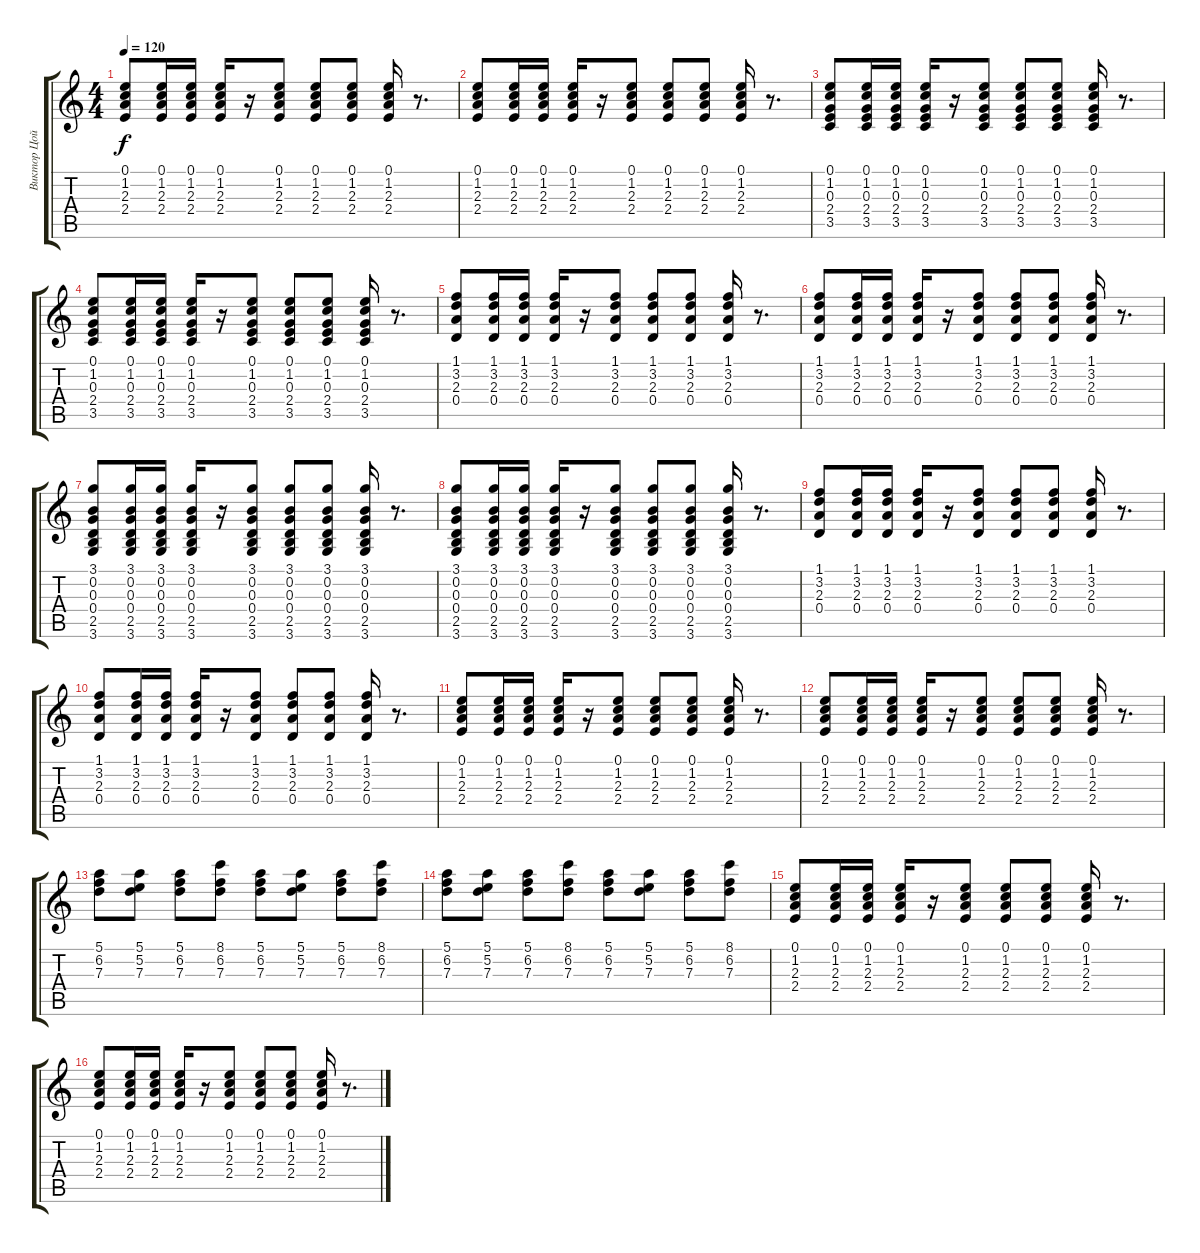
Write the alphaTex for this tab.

\track ("Виктор Цой (гитара)" "Виктор Цой") {instrument acousticguitarsteel}
\staff {score tabs}
\tuning (E4 B3 G3 D3 A2 E2) {hide}
\ts (4 4)
\tempo 120
\clef g2
\ks c
(0.1 1.2 2.3 2.4).8{dy f} (0.1 1.2 2.3 2.4).16 (0.1 1.2 2.3 2.4).16 (0.1 1.2 2.3 2.4).16 r.16 (0.1 1.2 2.3 2.4).8 (0.1 1.2 2.3 2.4).8 (0.1 1.2 2.3 2.4).8 (0.1 1.2 2.3 2.4).16 r.8{d} |
(0.1 1.2 2.3 2.4).8 (0.1 1.2 2.3 2.4).16 (0.1 1.2 2.3 2.4).16 (0.1 1.2 2.3 2.4).16 r.16 (0.1 1.2 2.3 2.4).8 (0.1 1.2 2.3 2.4).8 (0.1 1.2 2.3 2.4).8 (0.1 1.2 2.3 2.4).16 r.8{d} |
(0.1 1.2 0.3 2.4 3.5).8 (0.1 1.2 0.3 2.4 3.5).16 (0.1 1.2 0.3 2.4 3.5).16 (0.1 1.2 0.3 2.4 3.5).16 r.16 (0.1 1.2 0.3 2.4 3.5).8 (0.1 1.2 0.3 2.4 3.5).8 (0.1 1.2 0.3 2.4 3.5).8 (0.1 1.2 0.3 2.4 3.5).16 r.8{d} |
(0.1 1.2 0.3 2.4 3.5).8 (0.1 1.2 0.3 2.4 3.5).16 (0.1 1.2 0.3 2.4 3.5).16 (0.1 1.2 0.3 2.4 3.5).16 r.16 (0.1 1.2 0.3 2.4 3.5).8 (0.1 1.2 0.3 2.4 3.5).8 (0.1 1.2 0.3 2.4 3.5).8 (0.1 1.2 0.3 2.4 3.5).16 r.8{d} |
(1.1 3.2 2.3 0.4).8 (1.1 3.2 2.3 0.4).16 (1.1 3.2 2.3 0.4).16 (1.1 3.2 2.3 0.4).16 r.16 (1.1 3.2 2.3 0.4).8 (1.1 3.2 2.3 0.4).8 (1.1 3.2 2.3 0.4).8 (1.1 3.2 2.3 0.4).16 r.8{d} |
(1.1 3.2 2.3 0.4).8 (1.1 3.2 2.3 0.4).16 (1.1 3.2 2.3 0.4).16 (1.1 3.2 2.3 0.4).16 r.16 (1.1 3.2 2.3 0.4).8 (1.1 3.2 2.3 0.4).8 (1.1 3.2 2.3 0.4).8 (1.1 3.2 2.3 0.4).16 r.8{d} |
(3.1 0.2 0.3 0.4 2.5 3.6).8 (3.1 0.2 0.3 0.4 2.5 3.6).16 (3.1 0.2 0.3 0.4 2.5 3.6).16 (3.1 0.2 0.3 0.4 2.5 3.6).16 r.16 (3.1 0.2 0.3 0.4 2.5 3.6).8 (3.1 0.2 0.3 0.4 2.5 3.6).8 (3.1 0.2 0.3 0.4 2.5 3.6).8 (3.1 0.2 0.3 0.4 2.5 3.6).16 r.8{d} |
(3.1 0.2 0.3 0.4 2.5 3.6).8 (3.1 0.2 0.3 0.4 2.5 3.6).16 (3.1 0.2 0.3 0.4 2.5 3.6).16 (3.1 0.2 0.3 0.4 2.5 3.6).16 r.16 (3.1 0.2 0.3 0.4 2.5 3.6).8 (3.1 0.2 0.3 0.4 2.5 3.6).8 (3.1 0.2 0.3 0.4 2.5 3.6).8 (3.1 0.2 0.3 0.4 2.5 3.6).16 r.8{d} |
(1.1 3.2 2.3 0.4).8 (1.1 3.2 2.3 0.4).16 (1.1 3.2 2.3 0.4).16 (1.1 3.2 2.3 0.4).16 r.16 (1.1 3.2 2.3 0.4).8 (1.1 3.2 2.3 0.4).8 (1.1 3.2 2.3 0.4).8 (1.1 3.2 2.3 0.4).16 r.8{d} |
(1.1 3.2 2.3 0.4).8 (1.1 3.2 2.3 0.4).16 (1.1 3.2 2.3 0.4).16 (1.1 3.2 2.3 0.4).16 r.16 (1.1 3.2 2.3 0.4).8 (1.1 3.2 2.3 0.4).8 (1.1 3.2 2.3 0.4).8 (1.1 3.2 2.3 0.4).16 r.8{d} |
(0.1 1.2 2.3 2.4).8 (0.1 1.2 2.3 2.4).16 (0.1 1.2 2.3 2.4).16 (0.1 1.2 2.3 2.4).16 r.16 (0.1 1.2 2.3 2.4).8 (0.1 1.2 2.3 2.4).8 (0.1 1.2 2.3 2.4).8 (0.1 1.2 2.3 2.4).16 r.8{d} |
(0.1 1.2 2.3 2.4).8 (0.1 1.2 2.3 2.4).16 (0.1 1.2 2.3 2.4).16 (0.1 1.2 2.3 2.4).16 r.16 (0.1 1.2 2.3 2.4).8 (0.1 1.2 2.3 2.4).8 (0.1 1.2 2.3 2.4).8 (0.1 1.2 2.3 2.4).16 r.8{d} |
(5.1 6.2 7.3).8 (5.1 5.2 7.3).8 (5.1 6.2 7.3).8 (8.1 6.2 7.3).8 (5.1 6.2 7.3).8 (5.1 5.2 7.3).8 (5.1 6.2 7.3).8 (8.1 6.2 7.3).8 |
(5.1 6.2 7.3).8 (5.1 5.2 7.3).8 (5.1 6.2 7.3).8 (8.1 6.2 7.3).8 (5.1 6.2 7.3).8 (5.1 5.2 7.3).8 (5.1 6.2 7.3).8 (8.1 6.2 7.3).8 |
(0.1 1.2 2.3 2.4).8 (0.1 1.2 2.3 2.4).16 (0.1 1.2 2.3 2.4).16 (0.1 1.2 2.3 2.4).16 r.16 (0.1 1.2 2.3 2.4).8 (0.1 1.2 2.3 2.4).8 (0.1 1.2 2.3 2.4).8 (0.1 1.2 2.3 2.4).16 r.8{d} |
(0.1 1.2 2.3 2.4).8 (0.1 1.2 2.3 2.4).16 (0.1 1.2 2.3 2.4).16 (0.1 1.2 2.3 2.4).16 r.16 (0.1 1.2 2.3 2.4).8 (0.1 1.2 2.3 2.4).8 (0.1 1.2 2.3 2.4).8 (0.1 1.2 2.3 2.4).16 r.8{d}
